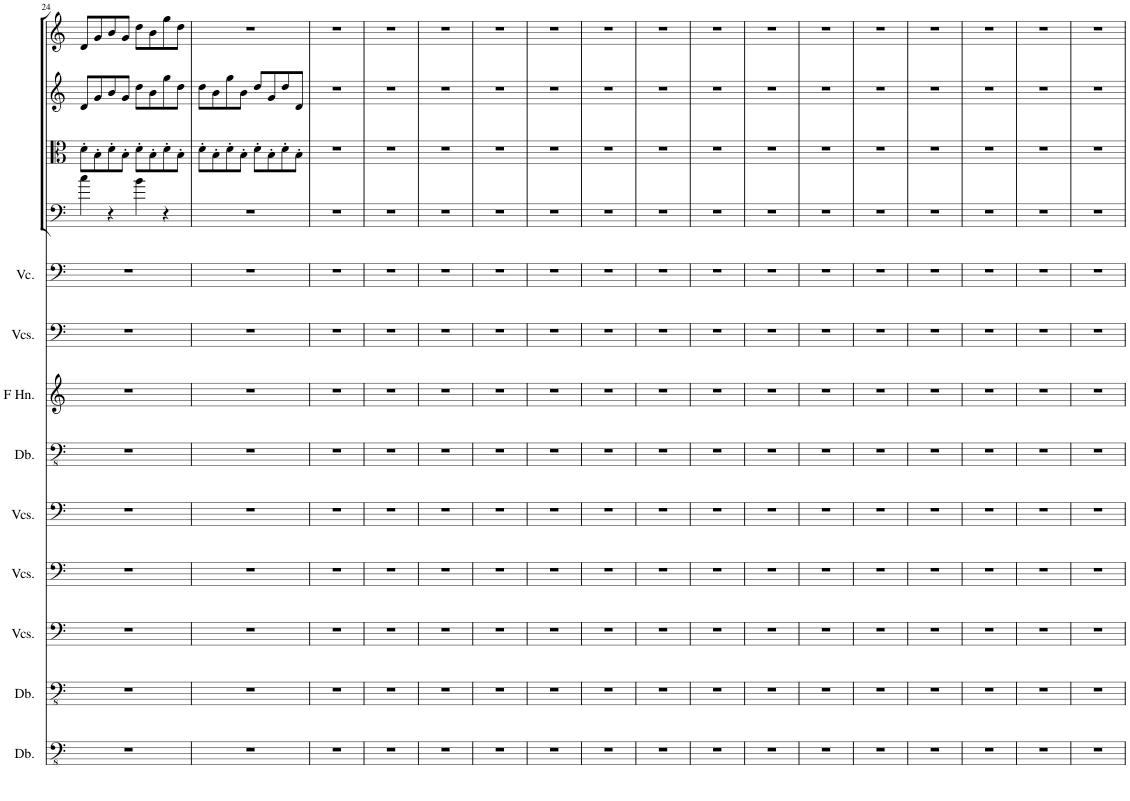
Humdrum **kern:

**kern	**kern	**kern	**kern	**kern	**kern	**kern	**kern	**kern	**kern	**kern	**kern	**kern
*part13	*part12	*part11	*part10	*part9	*part8	*part7	*part6	*part5	*part4	*part3	*part2	*part1
*staff13	*staff12	*staff11	*staff10	*staff9	*staff8	*staff7	*staff6	*staff5	*staff4	*staff3	*staff2	*staff1
*I"Double Bass	*I"Double Bass	*I"Violoncellos	*I"Violoncellos	*I"Violoncellos	*I"Double Bass	*I"Horn in F	*I"Violoncellos	*I"Violoncello	*I"Violoncello	*I"Viola	*I"Violin II	*I"Violin I
*I'Db.	*I'Db.	*I'Vcs.	*I'Vcs.	*I'Vcs.	*I'Db.	*	*I'Vcs.	*I'Vc.	*I'Vc	*I'Vla	*I'Vln	*I'Vln
!!LO:PB:g=z
*clefFv4	*clefFv4	*clefF4	*clefF4	*clefF4	*clefFv4	*clefG2	*clefF4	*clefF4	*clefF4	*clefC3	*clefG2	*clefG2
*ITrd7c12	*ITrd7c12	*	*	*	*ITrd7c12	*ITrd4c7	*	*	*	*	*	*
*k[]	*k[]	*k[]	*k[]	*k[]	*k[]	*k[]	*k[]	*k[]	*k[]	*k[]	*k[]	*k[]
*M4/4	*M4/4	*M4/4	*M4/4	*M4/4	*M4/4	*M4/4	*M4/4	*M4/4	*M4/4	*M4/4	*M4/4	*M4/4
=24	=24	=24	=24	=24	=24	=24	=24	=24	=24	=24	=24	=24
1r	1r	1r	1r	1r	1r	1r	1r	1r	4cc\	8d'\L	8d/L	8d/L
.	.	.	.	.	.	.	.	.	.	8B'\	8g/	8g/
.	.	.	.	.	.	.	.	.	4r	8d'\	8b/	8b/
.	.	.	.	.	.	.	.	.	.	8B'\J	8g/J	8g/J
.	.	.	.	.	.	.	.	.	4b\	8d'\L	8dd\L	8dd\L
.	.	.	.	.	.	.	.	.	.	8B'\	8b\	8b\
.	.	.	.	.	.	.	.	.	4r	8d'\	8gg\	8gg\
.	.	.	.	.	.	.	.	.	.	8B'\J	8dd\J	8dd\J
=25	=25	=25	=25	=25	=25	=25	=25	=25	=25	=25	=25	=25
1r	1r	1r	1r	1r	1r	1r	1r	1r	1r	8d'\L	8dd\L	1r
.	.	.	.	.	.	.	.	.	.	8B'\	8b\	.
.	.	.	.	.	.	.	.	.	.	8d'\	8gg\	.
.	.	.	.	.	.	.	.	.	.	8B'\J	8b\J	.
.	.	.	.	.	.	.	.	.	.	8d'\L	8dd/L	.
.	.	.	.	.	.	.	.	.	.	8B'\	8g/	.
.	.	.	.	.	.	.	.	.	.	8d'\	8dd/	.
.	.	.	.	.	.	.	.	.	.	8B'\J	8d/J	.
=26	=26	=26	=26	=26	=26	=26	=26	=26	=26	=26	=26	=26
1r	1r	1r	1r	1r	1r	1r	1r	1r	1r	1r	1r	1r
=27	=27	=27	=27	=27	=27	=27	=27	=27	=27	=27	=27	=27
1r	1r	1r	1r	1r	1r	1r	1r	1r	1r	1r	1r	1r
=28	=28	=28	=28	=28	=28	=28	=28	=28	=28	=28	=28	=28
1r	1r	1r	1r	1r	1r	1r	1r	1r	1r	1r	1r	1r
=29	=29	=29	=29	=29	=29	=29	=29	=29	=29	=29	=29	=29
1r	1r	1r	1r	1r	1r	1r	1r	1r	1r	1r	1r	1r
=30	=30	=30	=30	=30	=30	=30	=30	=30	=30	=30	=30	=30
1r	1r	1r	1r	1r	1r	1r	1r	1r	1r	1r	1r	1r
=31	=31	=31	=31	=31	=31	=31	=31	=31	=31	=31	=31	=31
1r	1r	1r	1r	1r	1r	1r	1r	1r	1r	1r	1r	1r
=32	=32	=32	=32	=32	=32	=32	=32	=32	=32	=32	=32	=32
1r	1r	1r	1r	1r	1r	1r	1r	1r	1r	1r	1r	1r
=33	=33	=33	=33	=33	=33	=33	=33	=33	=33	=33	=33	=33
1r	1r	1r	1r	1r	1r	1r	1r	1r	1r	1r	1r	1r
=34	=34	=34	=34	=34	=34	=34	=34	=34	=34	=34	=34	=34
1r	1r	1r	1r	1r	1r	1r	1r	1r	1r	1r	1r	1r
=35	=35	=35	=35	=35	=35	=35	=35	=35	=35	=35	=35	=35
1r	1r	1r	1r	1r	1r	1r	1r	1r	1r	1r	1r	1r
=36	=36	=36	=36	=36	=36	=36	=36	=36	=36	=36	=36	=36
1r	1r	1r	1r	1r	1r	1r	1r	1r	1r	1r	1r	1r
=37	=37	=37	=37	=37	=37	=37	=37	=37	=37	=37	=37	=37
1r	1r	1r	1r	1r	1r	1r	1r	1r	1r	1r	1r	1r
=38	=38	=38	=38	=38	=38	=38	=38	=38	=38	=38	=38	=38
1r	1r	1r	1r	1r	1r	1r	1r	1r	1r	1r	1r	1r
=39	=39	=39	=39	=39	=39	=39	=39	=39	=39	=39	=39	=39
1r	1r	1r	1r	1r	1r	1r	1r	1r	1r	1r	1r	1r
=40	=40	=40	=40	=40	=40	=40	=40	=40	=40	=40	=40	=40
1r	1r	1r	1r	1r	1r	1r	1r	1r	1r	1r	1r	1r
=	=	=	=	=	=	=	=	=	=	=	=	=
*-	*-	*-	*-	*-	*-	*-	*-	*-	*-	*-	*-	*-
